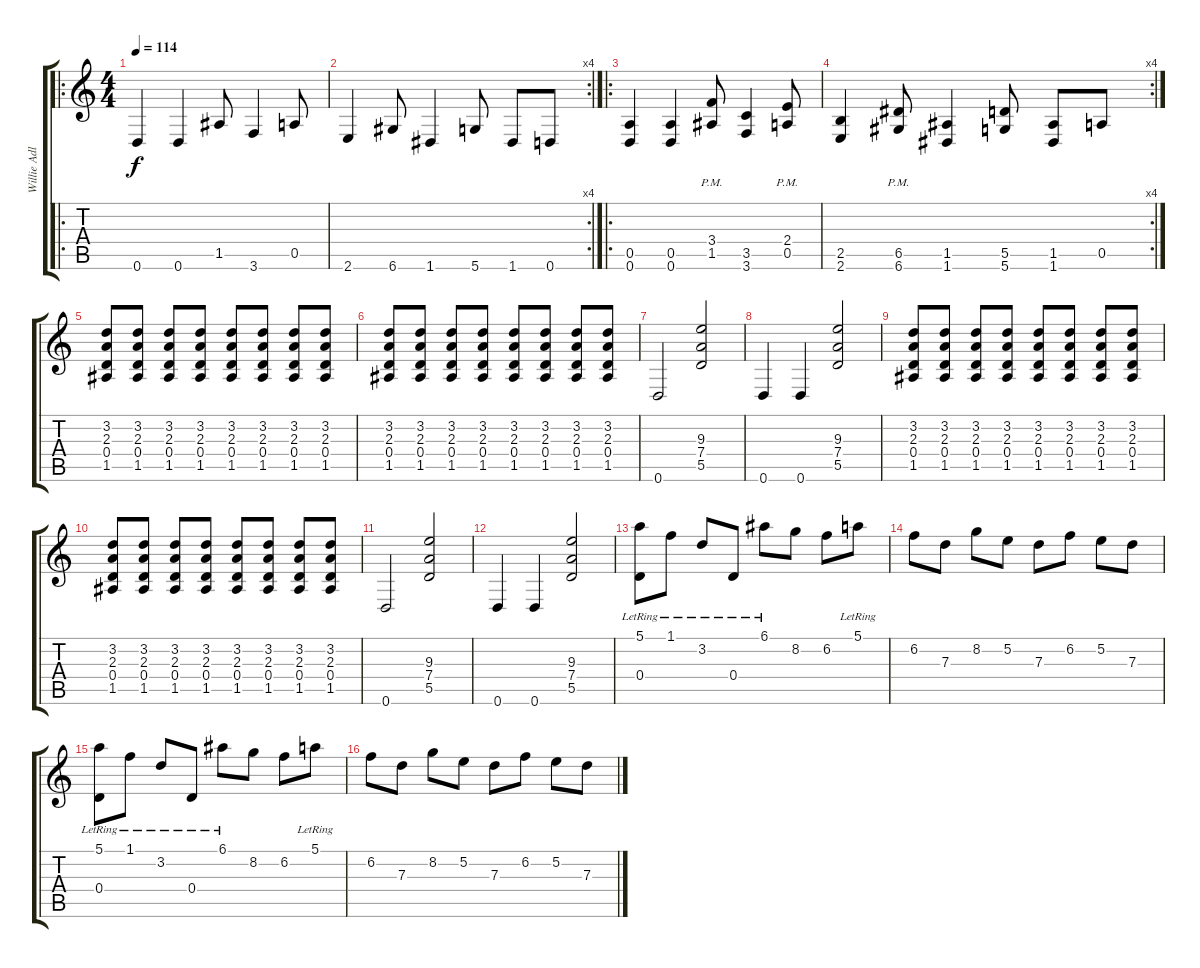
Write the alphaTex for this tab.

\track ("Willie Adler" "Willie Adl") {instrument acousticguitarnylon}
\staff {score tabs}
\tuning (E4 B3 G3 D3 A2 D2) {hide}
\ro
\ts (4 4)
\tempo 114
\clef g2
\ks c
0.6.4{dy f balance 11 instrument distortionguitar} 0.6.4 1.5.8 3.6.4 0.5.8 |
\rc 4
2.6.4 6.6.8 1.6.4 5.6.8 1.6.8 0.6.8 |
\ro
(0.5 0.6).4{instrument distortionguitar} (0.5 0.6).4 (3.4{pm} 1.5).8 (3.5 3.6).4 (2.4{pm} 0.5).8 |
\rc 4
(2.5 2.6).4 (6.5{pm} 6.6).8 (1.5 1.6).4 (5.5 5.6).8 (1.5 1.6).8 0.5.8 |
(3.2 2.3 0.4 1.5).8 (3.2 2.3 0.4 1.5).8 (3.2 2.3 0.4 1.5).8 (3.2 2.3 0.4 1.5).8 (3.2 2.3 0.4 1.5).8 (3.2 2.3 0.4 1.5).8 (3.2 2.3 0.4 1.5).8 (3.2 2.3 0.4 1.5).8 |
(3.2 2.3 0.4 1.5).8 (3.2 2.3 0.4 1.5).8 (3.2 2.3 0.4 1.5).8 (3.2 2.3 0.4 1.5).8 (3.2 2.3 0.4 1.5).8 (3.2 2.3 0.4 1.5).8 (3.2 2.3 0.4 1.5).8 (3.2 2.3 0.4 1.5).8 |
0.6.2 (9.3 7.4 5.5).2 |
0.6.4 0.6.4 (9.3 7.4 5.5).2 |
(3.2 2.3 0.4 1.5).8 (3.2 2.3 0.4 1.5).8 (3.2 2.3 0.4 1.5).8 (3.2 2.3 0.4 1.5).8 (3.2 2.3 0.4 1.5).8 (3.2 2.3 0.4 1.5).8 (3.2 2.3 0.4 1.5).8 (3.2 2.3 0.4 1.5).8 |
(3.2 2.3 0.4 1.5).8 (3.2 2.3 0.4 1.5).8 (3.2 2.3 0.4 1.5).8 (3.2 2.3 0.4 1.5).8 (3.2 2.3 0.4 1.5).8 (3.2 2.3 0.4 1.5).8 (3.2 2.3 0.4 1.5).8 (3.2 2.3 0.4 1.5).8 |
0.6.2 (9.3 7.4 5.5).2 |
0.6.4 0.6.4 (9.3 7.4 5.5).2 |
(5.1{lr} 0.4{lr}).8{balance 8 instrument acousticguitarnylon} 1.1{lr}.8 3.2{lr}.8 0.4{lr}.8 6.1{lr}.8 8.2.8 6.2.8 5.1{lr}.8 |
6.2.8 7.3.8 8.2.8 5.2.8 7.3.8 6.2.8 5.2.8 7.3.8 |
(5.1{lr} 0.4{lr}).8{balance 8 instrument acousticguitarnylon} 1.1{lr}.8 3.2{lr}.8 0.4{lr}.8 6.1{lr}.8 8.2.8 6.2.8 5.1{lr}.8 |
6.2.8 7.3.8 8.2.8 5.2.8 7.3.8 6.2.8 5.2.8 7.3.8
